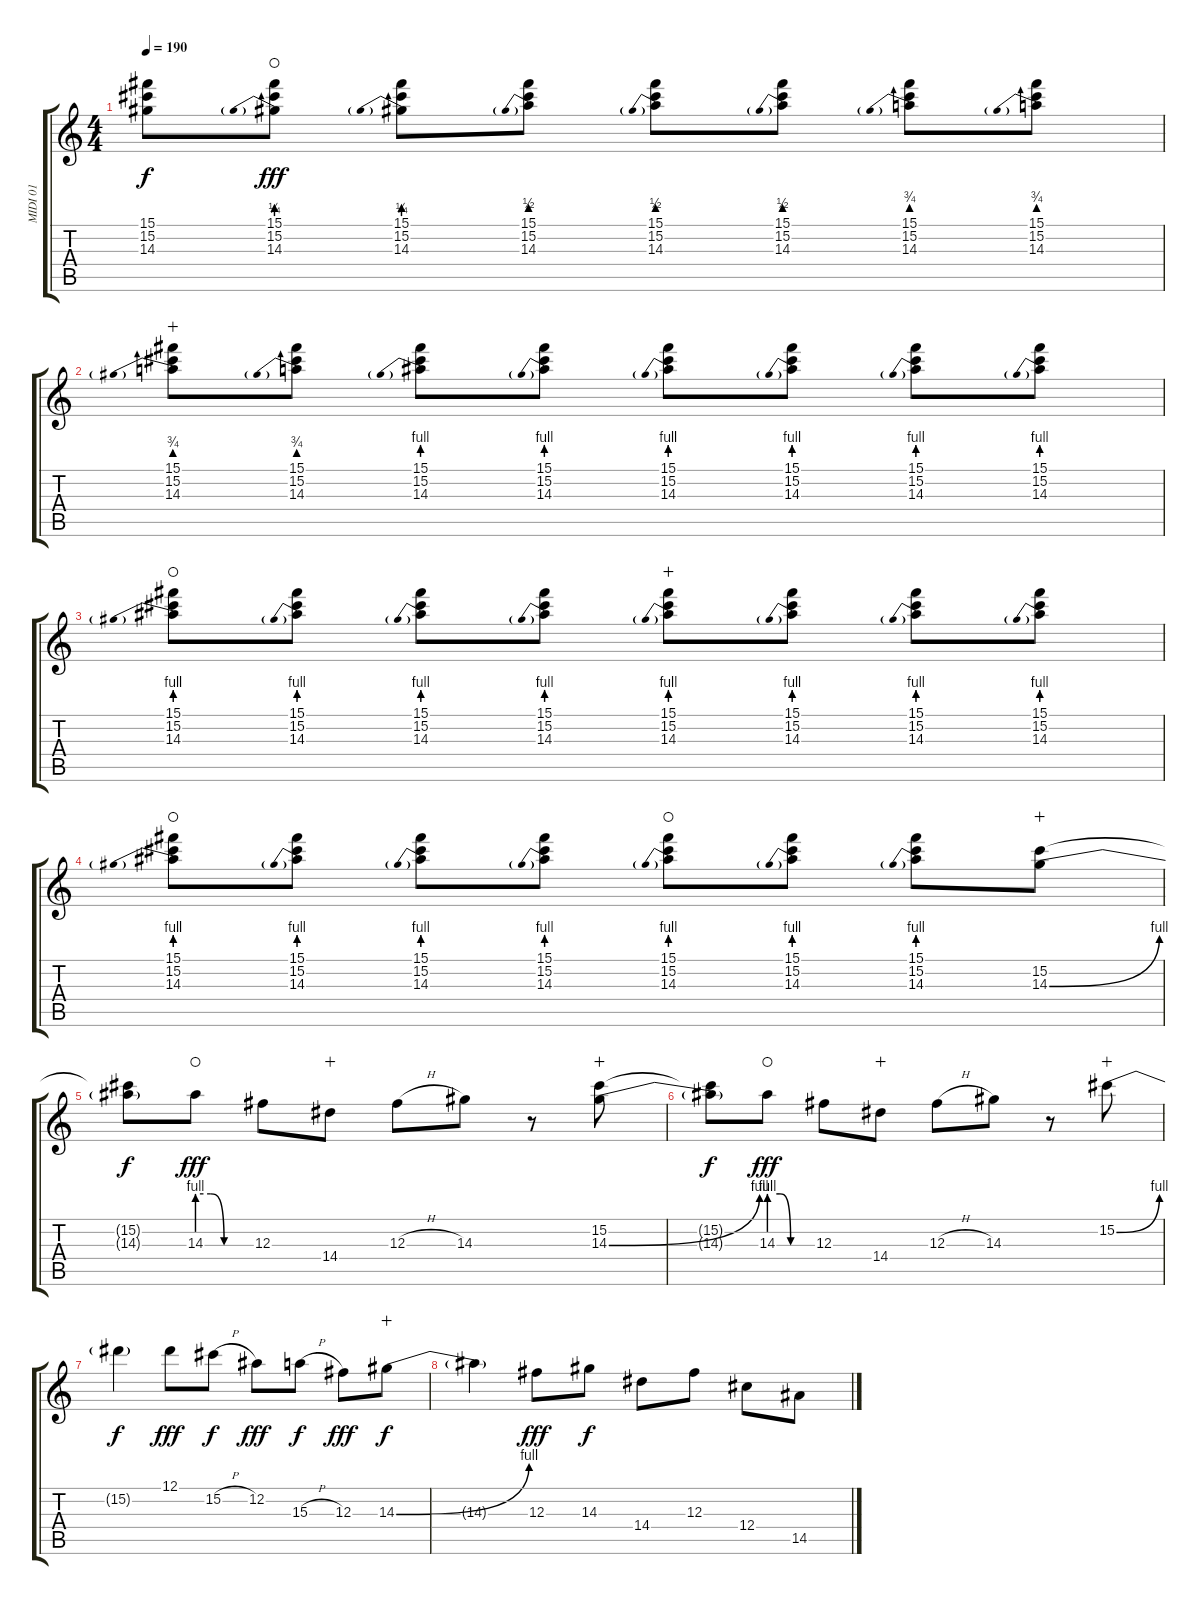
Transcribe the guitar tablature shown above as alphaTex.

\track ("MIDI 01" "MIDI 01") {instrument distortionguitar}
\staff {score tabs}
\tuning (Eb4 Bb3 Gb3 Db3 Ab2 Eb2) {hide}
\ts (4 4)
\tempo 190
\clef g2
\ks c
(15.1{t} 15.2{t} 14.3{t}).8{dy f} (15.1 15.2 14.3{be (prebend 0 1 60 1)}).8{dy fff waho} (15.1 15.2 14.3{be (prebend 0 1 60 1)}).8 (15.1 15.2 14.3{be (prebend 0 2 60 2)}).8 (15.1 15.2 14.3{be (prebend 0 2 60 2)}).8 (15.1 15.2 14.3{be (prebend 0 2 60 2)}).8 (15.1 15.2 14.3{be (prebend 0 3 60 3)}).8 (15.1 15.2 14.3{be (prebend 0 3 60 3)}).8 |
(15.1 15.2 14.3{be (prebend 0 3 60 3)}).8{wahc} (15.1 15.2 14.3{be (prebend 0 3 60 3)}).8 (15.1 15.2 14.3{be (prebend 0 4 60 4)}).8 (15.1 15.2 14.3{be (prebend 0 4 60 4)}).8 (15.1 15.2 14.3{be (prebend 0 4 60 4)}).8 (15.1 15.2 14.3{be (prebend 0 4 60 4)}).8 (15.1 15.2 14.3{be (prebend 0 4 60 4)}).8 (15.1 15.2 14.3{be (prebend 0 4 60 4)}).8 |
(15.1 15.2 14.3{be (prebend 0 4 60 4)}).8{waho} (15.1 15.2 14.3{be (prebend 0 4 60 4)}).8 (15.1 15.2 14.3{be (prebend 0 4 60 4)}).8 (15.1 15.2 14.3{be (prebend 0 4 60 4)}).8 (15.1 15.2 14.3{be (prebend 0 4 60 4)}).8{wahc} (15.1 15.2 14.3{be (prebend 0 4 60 4)}).8 (15.1 15.2 14.3{be (prebend 0 4 60 4)}).8 (15.1 15.2 14.3{be (prebend 0 4 60 4)}).8 |
(15.1 15.2 14.3{be (prebend 0 4 60 4)}).8{waho} (15.1 15.2 14.3{be (prebend 0 4 60 4)}).8 (15.1 15.2 14.3{be (prebend 0 4 60 4)}).8 (15.1 15.2 14.3{be (prebend 0 4 60 4)}).8 (15.1 15.2 14.3{be (prebend 0 4 60 4)}).8{waho} (15.1 15.2 14.3{be (prebend 0 4 60 4)}).8 (15.1 15.2 14.3{be (prebend 0 4 60 4)}).8 (15.2 14.3{be (bend 0 0 60 4)}).8{wahc} |
(15.2{t} 14.3{t}).8{dy f} 14.3{be (custom 0 4 15 4 30 0 60 0)}.8{dy fff waho} 12.3.8 14.4.8{wahc} 12.3{h}.8 14.3.8 r.8 (15.2 14.3{be (bend 0 0 60 4)}).8{wahc} |
(15.2{t} 14.3{t}).8{dy f} 14.3{be (custom 0 4 15 4 30 0 60 0)}.8{dy fff waho} 12.3.8 14.4.8{wahc} 12.3{h}.8 14.3.8 r.8 15.2{be (bend 0 0 60 4)}.8{wahc} |
15.2{t}.4{dy f} 12.1.8{dy fff} 15.2{h}.8{dy f} 12.2.8{dy fff} 15.3{h}.8{dy f} 12.3.8{dy fff} 14.3{be (bend 0 0 60 4)}.8{dy f wahc} |
14.3{t}.4 12.3.8{dy fff} 14.3.8{dy f} 14.4.8 12.3.8 12.4.8 14.5.8
